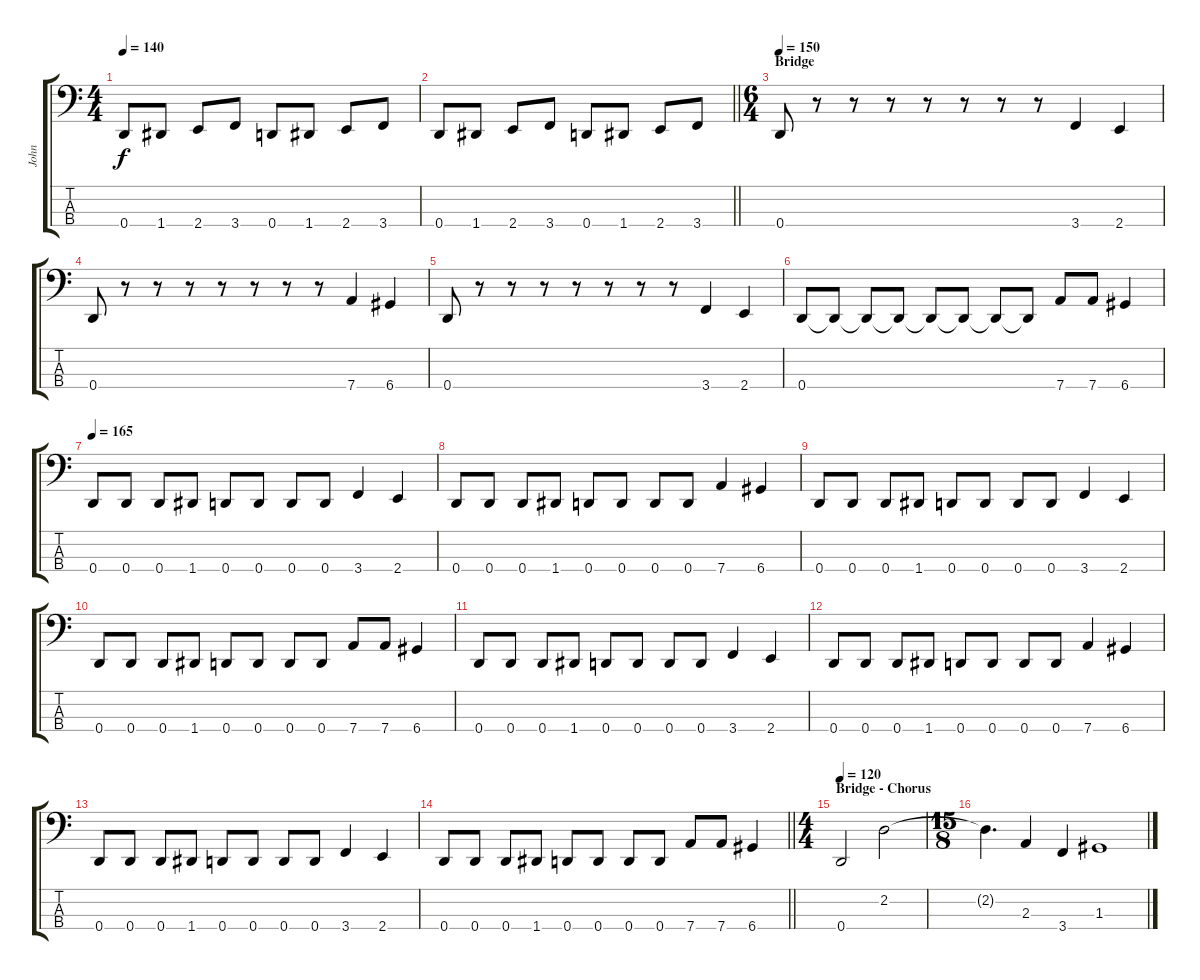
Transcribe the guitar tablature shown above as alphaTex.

\track ("John" "John") {instrument electricbasspick}
\staff {score tabs}
\tuning (F2 C2 G1 D1) {hide}
\ts (4 4)
\tempo 140
\clef f4
\ks c
0.4.8{dy f} 1.4.8 2.4.8 3.4.8 0.4.8 1.4.8 2.4.8 3.4.8 |
\barLineRight lightlight
0.4.8 1.4.8 2.4.8 3.4.8 0.4.8 1.4.8 2.4.8 3.4.8 |
\ts (6 4)
\section ("" "Bridge")
\tempo 150
0.4.8 r.8 r.8 r.8 r.8 r.8 r.8 r.8 3.4.4 2.4.4 |
0.4.8 r.8 r.8 r.8 r.8 r.8 r.8 r.8 7.4.4 6.4.4 |
0.4.8 r.8 r.8 r.8 r.8 r.8 r.8 r.8 3.4.4 2.4.4 |
0.4.8 0.4{t}.8 0.4{t}.8 0.4{t}.8 0.4{t}.8 0.4{t}.8 0.4{t}.8 0.4{t}.8 7.4.8 7.4.8 6.4.4 |
\tempo 165
0.4.8 0.4.8 0.4.8 1.4.8 0.4.8 0.4.8 0.4.8 0.4.8 3.4.4 2.4.4 |
0.4.8 0.4.8 0.4.8 1.4.8 0.4.8 0.4.8 0.4.8 0.4.8 7.4.4 6.4.4 |
0.4.8 0.4.8 0.4.8 1.4.8 0.4.8 0.4.8 0.4.8 0.4.8 3.4.4 2.4.4 |
0.4.8 0.4.8 0.4.8 1.4.8 0.4.8 0.4.8 0.4.8 0.4.8 7.4.8 7.4.8 6.4.4 |
0.4.8 0.4.8 0.4.8 1.4.8 0.4.8 0.4.8 0.4.8 0.4.8 3.4.4 2.4.4 |
0.4.8 0.4.8 0.4.8 1.4.8 0.4.8 0.4.8 0.4.8 0.4.8 7.4.4 6.4.4 |
0.4.8 0.4.8 0.4.8 1.4.8 0.4.8 0.4.8 0.4.8 0.4.8 3.4.4 2.4.4 |
\barLineRight lightlight
0.4.8 0.4.8 0.4.8 1.4.8 0.4.8 0.4.8 0.4.8 0.4.8 7.4.8 7.4.8 6.4.4 |
\ts (4 4)
\section ("" "Bridge - Chorus")
\tempo 120
0.4.2 2.2.2 |
\ts (15 8)
2.2{t}.4{d} 2.3.4 3.4.4 1.3.1
